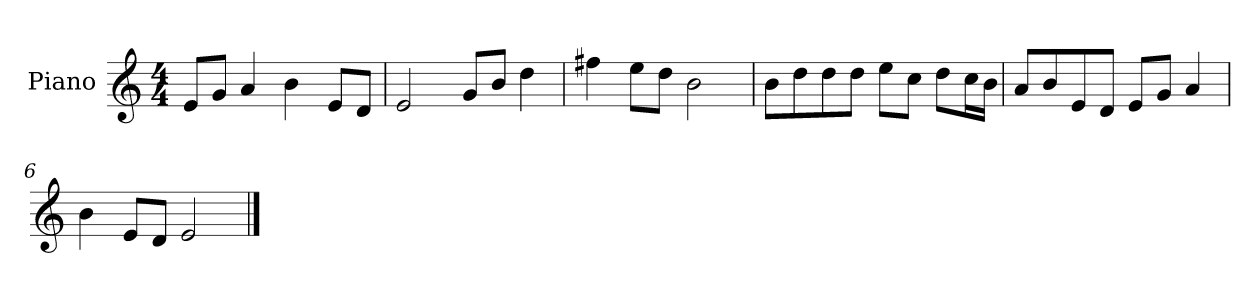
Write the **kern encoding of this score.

**kern
*part1
*staff1
*I"Piano
*I'P-no
*clefG2
*k[]
*M4/4
*MM90
=1
8e/L
8g/J
4a/
4b\
8e/L
8d/J
=2
2e/
8g/L
8b/J
4dd\
=3
4ff#X\
8ee\L
8dd\J
2b\
=4
8b\L
8dd\
8dd\
8dd\J
8ee\L
8cc\J
8dd\L
16cc\L
16b\JJ
=5
8a/L
8b/
8e/
8d/J
8e/L
8g/J
4a/
=6
4b\
8e/L
8d/J
2e/
==
*-
